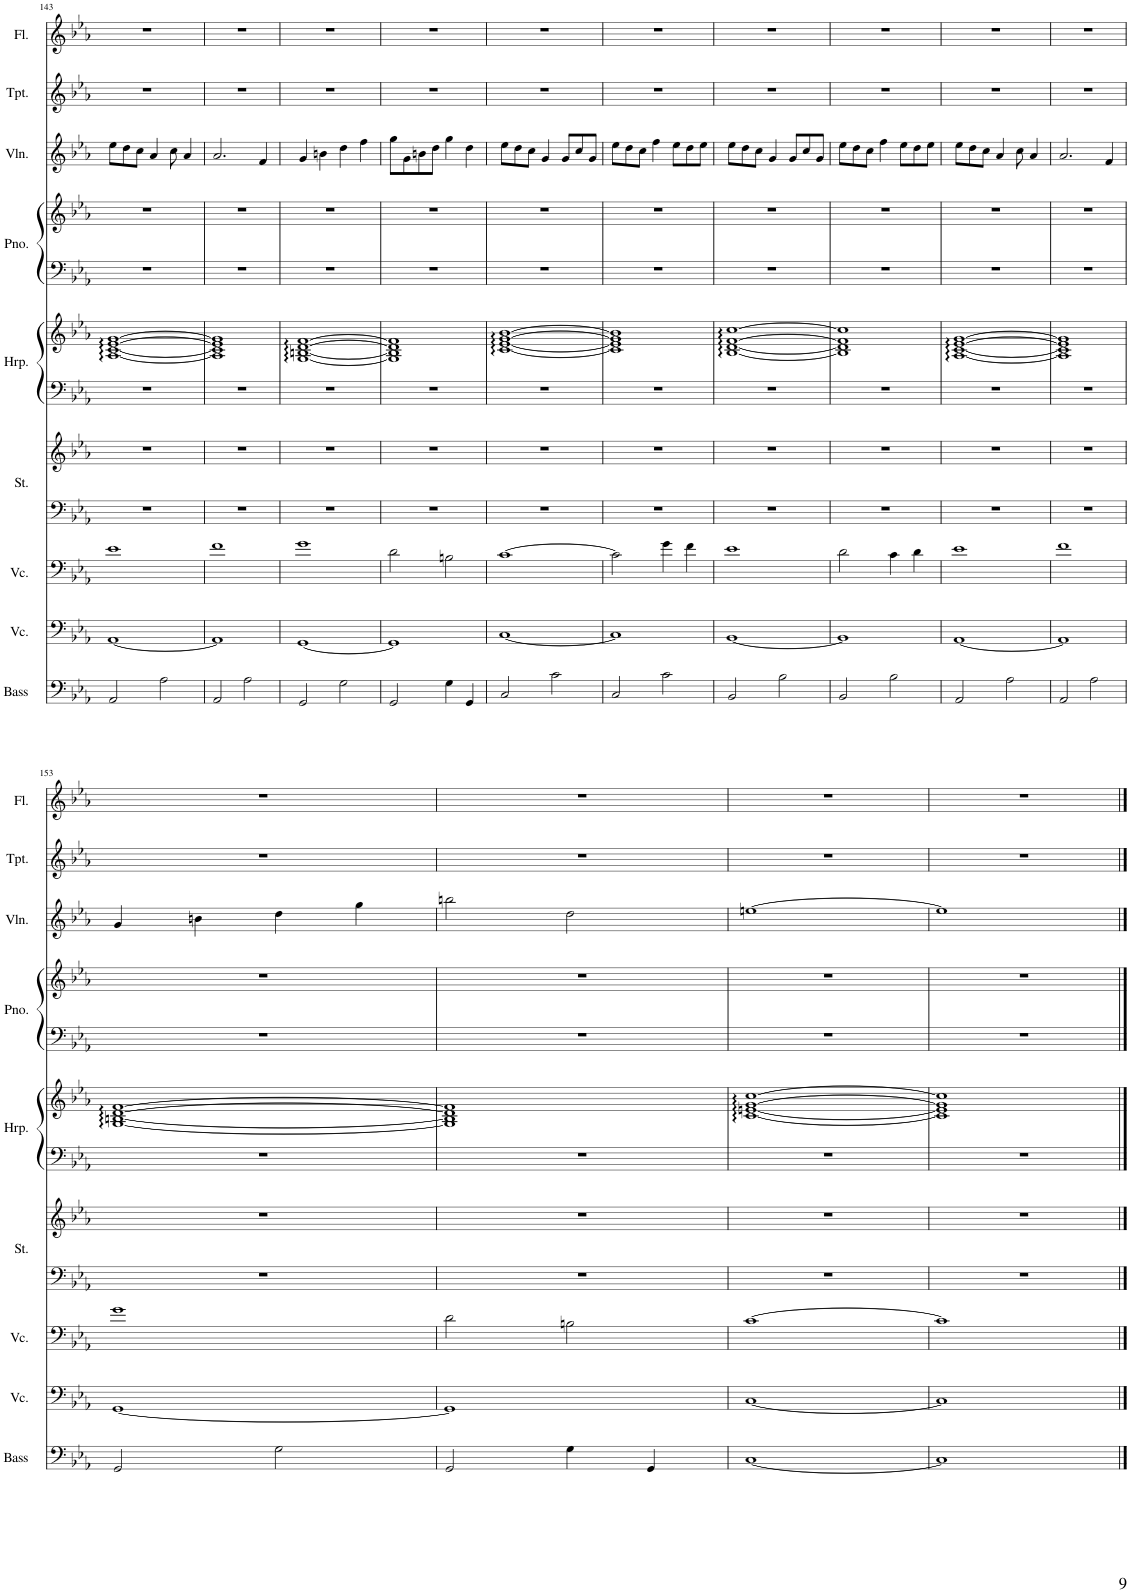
**kern	**kern	**kern	**kern	**kern	**kern	**kern	**kern	**kern	**kern	**kern	**kern
*part9	*part8	*part7	*part6	*part6	*part5	*part5	*part4	*part4	*part3	*part2	*part1
*staff12	*staff11	*staff10	*staff9	*staff8	*staff7	*staff6	*staff5	*staff4	*staff3	*staff2	*staff1
*I"Acoustic Bass	*I"Violoncello	*I"Violoncello	*I"Strings	*	*I"Harp	*	*I"Piano	*	*I"Violin	*I"Trumpet	*I"Flute
*I'Bass	*I'Vc.	*I'Vc.	*I'St.	*	*I'Hrp.	*	*I'Pno.	*	*I'Vln.	*I'Tpt.	*I'Fl.
!!LO:PB:g=z
*clefF4	*clefF4	*clefF4	*clefF4	*clefG2	*clefF4	*clefG2	*clefF4	*clefG2	*clefG2	*clefG2	*clefG2
*Trd7c12	*	*	*	*	*	*	*	*	*	*Trd1c2	*
*k[b-e-a-]	*k[b-e-a-]	*k[b-e-a-]	*k[b-e-a-]	*k[b-e-a-]	*k[b-e-a-]	*k[b-e-a-]	*k[b-e-a-]	*k[b-e-a-]	*k[b-e-a-]	*k[b-e-a-]	*k[b-e-a-]
*M4/4	*M4/4	*M4/4	*M4/4	*M4/4	*M4/4	*M4/4	*M4/4	*M4/4	*M4/4	*M4/4	*M4/4
=143	=143	=143	=143	=143	=143	=143	=143	=143	=143	=143	=143
2AA-/	[1AA-	1e-	1r	1r	1r	[1A- [1c [1e- [1g	1r	1r	8ee-\L	1r	1r
.	.	.	.	.	.	.	.	.	8dd\	.	.
.	.	.	.	.	.	.	.	.	8cc\J	.	.
.	.	.	.	.	.	.	.	.	4a-/	.	.
2A-\	.	.	.	.	.	.	.	.	.	.	.
.	.	.	.	.	.	.	.	.	8cc\	.	.
.	.	.	.	.	.	.	.	.	4a-/	.	.
=144	=144	=144	=144	=144	=144	=144	=144	=144	=144	=144	=144
2AA-/	1AA-]	1f	1r	1r	1r	1A-] 1c] 1e-] 1g]	1r	1r	2.a-/	1r	1r
2A-\	.	.	.	.	.	.	.	.	.	.	.
.	.	.	.	.	.	.	.	.	4f/	.	.
=145	=145	=145	=145	=145	=145	=145	=145	=145	=145	=145	=145
2GG/	[1GG	1g	1r	1r	1r	[1G [1Bn [1d [1f	1r	1r	4g/	1r	1r
.	.	.	.	.	.	.	.	.	4bn\	.	.
2G\	.	.	.	.	.	.	.	.	4dd\	.	.
.	.	.	.	.	.	.	.	.	4ff\	.	.
=146	=146	=146	=146	=146	=146	=146	=146	=146	=146	=146	=146
2GG/	1GG]	2d\	1r	1r	1r	1G] 1B] 1d] 1f]	1r	1r	8gg\L	1r	1r
.	.	.	.	.	.	.	.	.	8g\	.	.
.	.	.	.	.	.	.	.	.	8bn\	.	.
.	.	.	.	.	.	.	.	.	8dd\J	.	.
4G\	.	2Bn\	.	.	.	.	.	.	4gg\	.	.
4GG/	.	.	.	.	.	.	.	.	4dd\	.	.
=147	=147	=147	=147	=147	=147	=147	=147	=147	=147	=147	=147
2C/	[1C	[1c	1r	1r	1r	[1c [1e- [1g [1b-	1r	1r	8ee-\L	1r	1r
.	.	.	.	.	.	.	.	.	8dd\	.	.
.	.	.	.	.	.	.	.	.	8cc\J	.	.
.	.	.	.	.	.	.	.	.	4g/	.	.
2c\	.	.	.	.	.	.	.	.	.	.	.
.	.	.	.	.	.	.	.	.	8g/L	.	.
.	.	.	.	.	.	.	.	.	8cc/	.	.
.	.	.	.	.	.	.	.	.	8g/J	.	.
=148	=148	=148	=148	=148	=148	=148	=148	=148	=148	=148	=148
2C/	1C]	2c\]	1r	1r	1r	1c] 1e-] 1g] 1b-]	1r	1r	8ee-\L	1r	1r
.	.	.	.	.	.	.	.	.	8dd\	.	.
.	.	.	.	.	.	.	.	.	8cc\J	.	.
.	.	.	.	.	.	.	.	.	4ff\	.	.
2c\	.	4g\	.	.	.	.	.	.	.	.	.
.	.	.	.	.	.	.	.	.	8ee-\L	.	.
.	.	4f\	.	.	.	.	.	.	8dd\	.	.
.	.	.	.	.	.	.	.	.	8ee-\J	.	.
=149	=149	=149	=149	=149	=149	=149	=149	=149	=149	=149	=149
2BB-/	[1BB-	1e-	1r	1r	1r	[1B- [1d [1f [1cc	1r	1r	8ee-\L	1r	1r
.	.	.	.	.	.	.	.	.	8dd\	.	.
.	.	.	.	.	.	.	.	.	8cc\J	.	.
.	.	.	.	.	.	.	.	.	4g/	.	.
2B-\	.	.	.	.	.	.	.	.	.	.	.
.	.	.	.	.	.	.	.	.	8g/L	.	.
.	.	.	.	.	.	.	.	.	8cc/	.	.
.	.	.	.	.	.	.	.	.	8g/J	.	.
=150	=150	=150	=150	=150	=150	=150	=150	=150	=150	=150	=150
2BB-/	1BB-]	2d\	1r	1r	1r	1B-] 1d] 1f] 1cc]	1r	1r	8ee-\L	1r	1r
.	.	.	.	.	.	.	.	.	8dd\	.	.
.	.	.	.	.	.	.	.	.	8cc\J	.	.
.	.	.	.	.	.	.	.	.	4ff\	.	.
2B-\	.	4c\	.	.	.	.	.	.	.	.	.
.	.	.	.	.	.	.	.	.	8ee-\L	.	.
.	.	4d\	.	.	.	.	.	.	8dd\	.	.
.	.	.	.	.	.	.	.	.	8ee-\J	.	.
=151	=151	=151	=151	=151	=151	=151	=151	=151	=151	=151	=151
2AA-/	[1AA-	1e-	1r	1r	1r	[1A- [1c [1e- [1g	1r	1r	8ee-\L	1r	1r
.	.	.	.	.	.	.	.	.	8dd\	.	.
.	.	.	.	.	.	.	.	.	8cc\J	.	.
.	.	.	.	.	.	.	.	.	4a-/	.	.
2A-\	.	.	.	.	.	.	.	.	.	.	.
.	.	.	.	.	.	.	.	.	8cc\	.	.
.	.	.	.	.	.	.	.	.	4a-/	.	.
=152	=152	=152	=152	=152	=152	=152	=152	=152	=152	=152	=152
2AA-/	1AA-]	1f	1r	1r	1r	1A-] 1c] 1e-] 1g]	1r	1r	2.a-/	1r	1r
2A-\	.	.	.	.	.	.	.	.	.	.	.
.	.	.	.	.	.	.	.	.	4f/	.	.
!!LO:LB:g=z
=153	=153	=153	=153	=153	=153	=153	=153	=153	=153	=153	=153
2GG/	[1GG	1g	1r	1r	1r	[1G [1Bn [1d [1f	1r	1r	4g/	1r	1r
.	.	.	.	.	.	.	.	.	4bn\	.	.
2G\	.	.	.	.	.	.	.	.	4dd\	.	.
.	.	.	.	.	.	.	.	.	4gg\	.	.
=154	=154	=154	=154	=154	=154	=154	=154	=154	=154	=154	=154
2GG/	1GG]	2d\	1r	1r	1r	1G] 1B] 1d] 1f]	1r	1r	2bbn\	1r	1r
4G\	.	2Bn\	.	.	.	.	.	.	2dd\	.	.
4GG/	.	.	.	.	.	.	.	.	.	.	.
=155	=155	=155	=155	=155	=155	=155	=155	=155	=155	=155	=155
[1C	[1C	[1c	1r	1r	1r	[1c [1en [1g [1cc	1r	1r	[1een	1r	1r
=156	=156	=156	=156	=156	=156	=156	=156	=156	=156	=156	=156
1C]	1C]	1c]	1r	1r	1r	1c] 1e] 1g] 1cc]	1r	1r	1ee]	1r	1r
==	==	==	==	==	==	==	==	==	==	==	==
*-	*-	*-	*-	*-	*-	*-	*-	*-	*-	*-	*-
